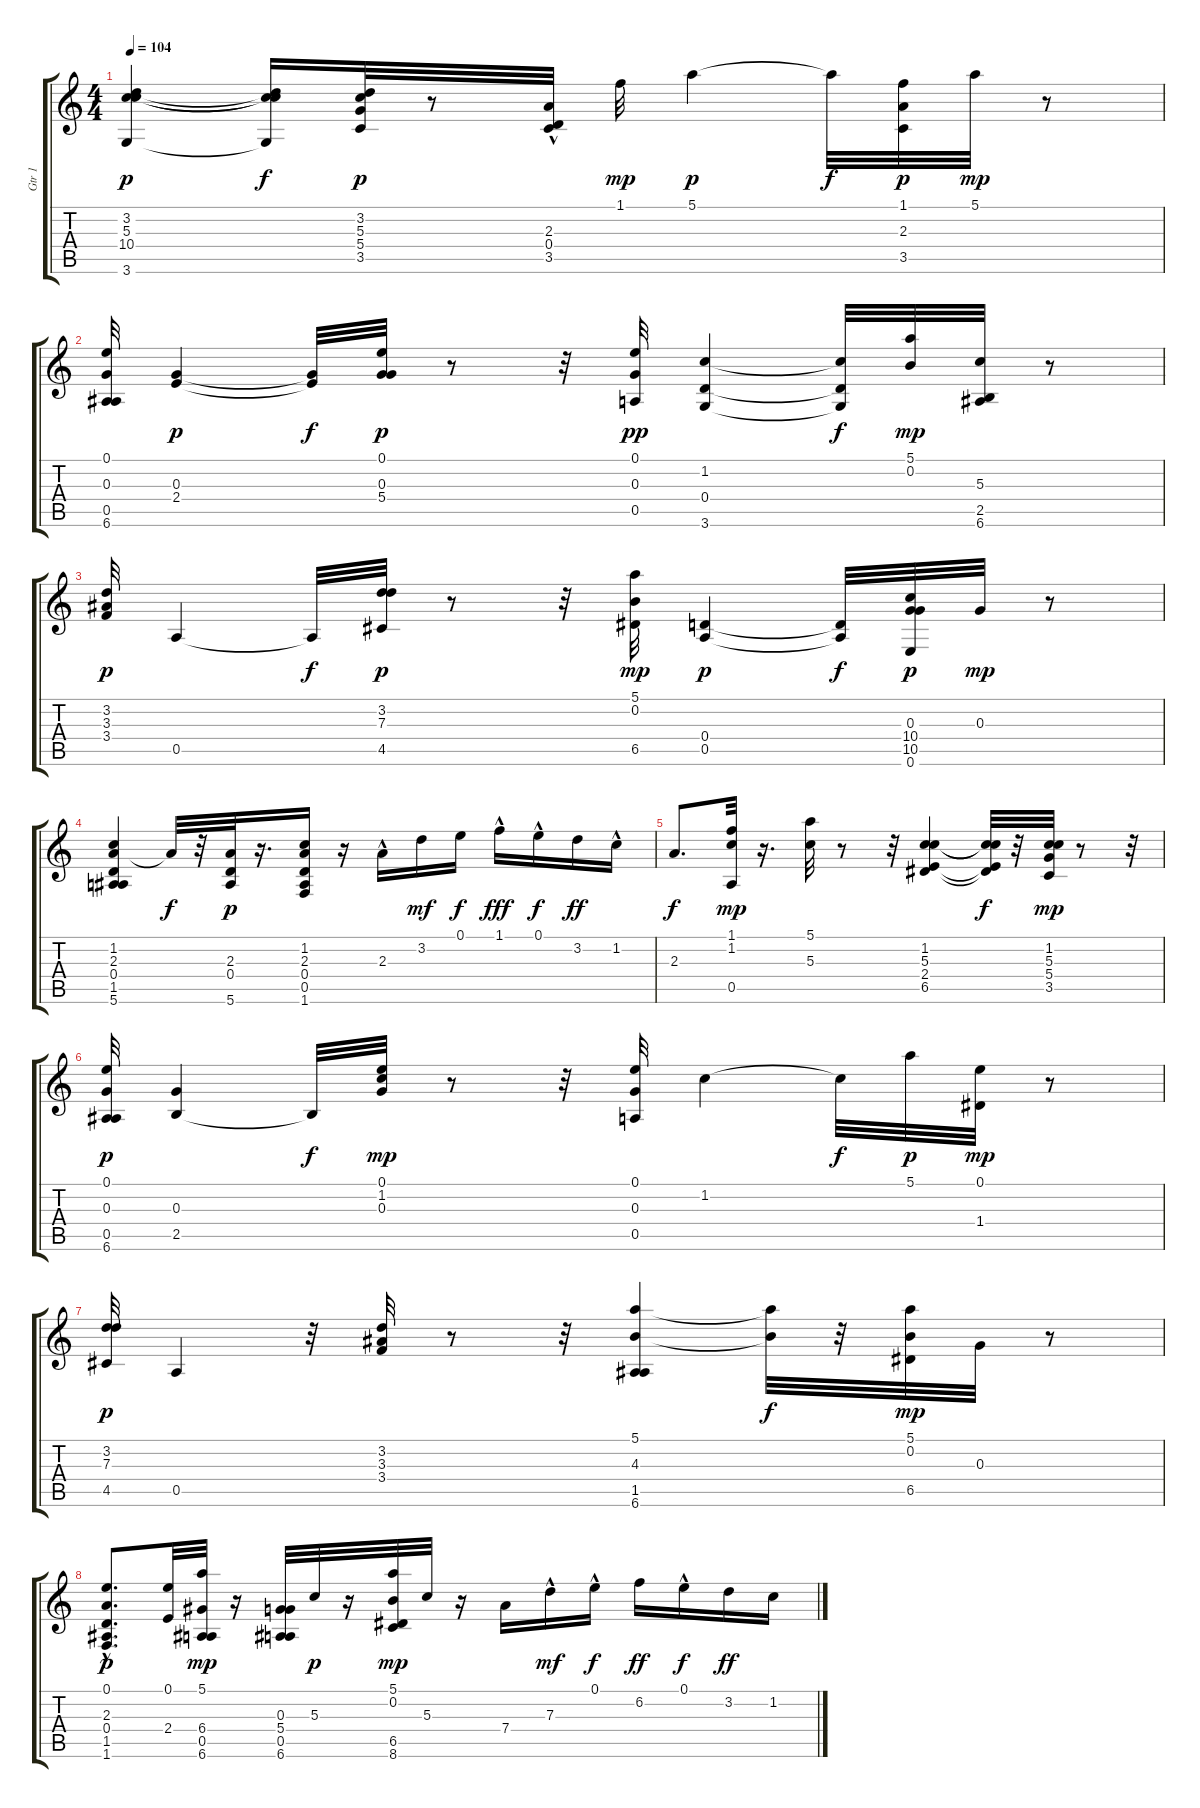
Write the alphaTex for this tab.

\track ("Gtr 1" "Gtr 1") {instrument acousticguitarsteel}
\staff {score tabs}
\tuning (E4 B3 G3 D3 A2 E2) {hide}
\ts (4 4)
\tempo 104
\clef g2
\ks c
(3.2 5.3 10.4 3.6).4{dy p} (3.2{t} 5.3{t} 10.4{t} 3.6{t}).16{dy f} (3.2 5.3 5.4 3.5).32{dy p} r.8 (2.3 0.4{hac} 3.5).32 1.1.32{dy mp} 5.1.4{dy p} 5.1{t}.32{dy f} (1.1 2.3 3.5).32{dy p} 5.1.32{dy mp} r.8 |
(0.1 0.3 0.5 6.6).32 (0.3 2.4).4{dy p} (0.3{t} 2.4{t}).32{dy f} (0.1 0.3 5.4).32{dy p} r.8 r.32 (0.1 0.3 0.5).32{dy pp} (1.2 0.4 3.6).4 (1.2{t} 0.4{t} 3.6{t}).32{dy f} (5.1 0.2).32{dy mp} (5.3 2.5 6.6).32 r.8 |
(3.2 3.3 3.4).32{dy p} 0.5.4 0.5{t}.32{dy f} (3.2 7.3 4.5).32{dy p} r.8 r.32 (5.1 0.2 6.5).32{dy mp} (0.4 0.5).4{dy p} (0.4{t} 0.5{t}).32{dy f} (0.3 10.4 10.5 0.6).32{dy p} 0.3.32{dy mp} r.8 |
(1.2 2.3 0.4 1.5 5.6).4 2.3{t}.32{dy f} r.32 (2.3 0.4 5.6).32{dy p} r.16{d} (1.2 2.3 0.4 0.5 1.6).16 r.16 2.3{hac}.16 3.2.16{dy mf} 0.1.16{dy f} 1.1{hac}.16{dy fff} 0.1{hac}.16{dy f} 3.2.16{dy ff} 1.2{hac}.16 |
2.3.8{d dy f} (1.1 1.2 0.5).32{dy mp} r.16{d} (5.1 5.3).32 r.8 r.32 (1.2 5.3 2.4 6.5).4 (1.2{t} 5.3{t} 2.4{t} 6.5{t}).32{dy f} r.32 (1.2 5.3 5.4 3.5).32{dy mp} r.8 r.32 |
(0.1 0.3 0.5 6.6).32{dy p} (0.3 2.5).4 2.5{t}.32{dy f} (0.1 1.2 0.3).32{dy mp} r.8 r.32 (0.1 0.3 0.5).32 1.2.4 1.2{t}.32{dy f} 5.1.32{dy p} (0.1 1.4).32{dy mp} r.8 |
(3.2 7.3 4.5).32{dy p} 0.5.4 r.32 (3.2 3.3 3.4).32 r.8 r.32 (5.1 4.3 1.5 6.6).4 (5.1{t} 4.3{t}).32{dy f} r.32 (5.1 0.2 6.5).32{dy mp} 0.3.32 r.8 |
(0.1 2.3{hac} 0.4 1.5 1.6).8{d dy p} (0.1 2.4).32 (5.1 6.4 0.5 6.6).32{dy mp} r.16 (0.3 5.4 0.5 6.6).32 5.3.32{dy p} r.16 (5.1 0.2 6.5 8.6).32{dy mp} 5.3.32 r.16 7.4.16 7.3{hac}.16{dy mf} 0.1{hac}.16{dy f} 6.2.16{dy ff} 0.1{hac}.16{dy f} 3.2.16{dy ff} 1.2.16
